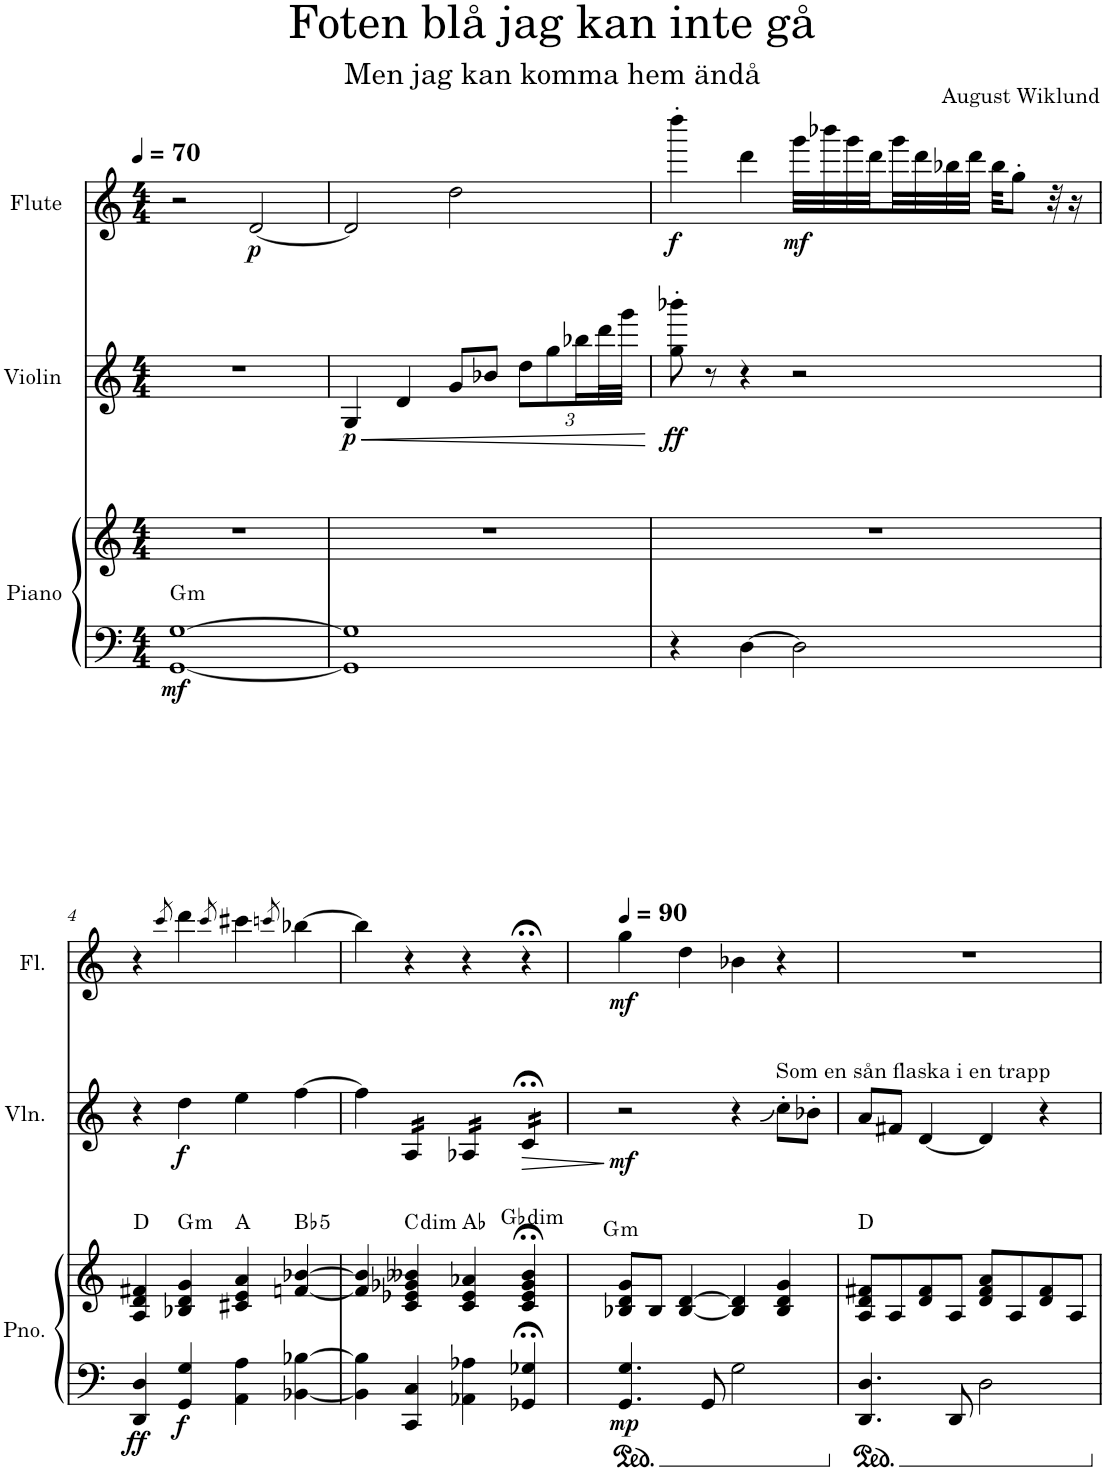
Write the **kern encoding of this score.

**kern	**kern	**dynam	**harte	**kern	**dynam	**kern	**dynam
*part3	*part3	*part3	*part3	*part2	*part2	*part1	*part1
*staff4	*staff3	*staff3/4	*	*staff2	*staff2	*staff1	*staff1
*I"Piano	*	*	*	*I"Violin	*	*I"Flute	*
*I'Pno.	*	*	*	*I'Vln.	*	*I'Fl.	*
*clefF4	*clefG2	*	*	*clefG2	*	*clefG2	*
*k[]	*k[]	*	*	*k[]	*	*k[]	*
*M4/4	*M4/4	*	*	*M4/4	*	*M4/4	*
*MM70	*MM70	*	*	*MM70	*	*MM70	*
=1	=1	=1	=1	=1	=1	=1	=1
!	!	!LO:DY:b=2	!LO:H:kt=m	!	!	!	!
[1GG [1G	1r	mf	G:min	1r	.	2r	.
!	!	!	!	!	!	!	!LO:DY:b
.	.	.	.	.	.	[2d/	p
=2	=2	=2	=2	=2	=2	=2	=2
!	!	!	!	!	!LO:HP:b	!	!
!	!	!	!	!	!LO:DY:n=1:b	!	!
1GG] 1G]	1r	.	.	4G/	< p	2d/]	.
.	.	.	.	4d/	.	.	.
.	.	.	.	8g/L	.	2dd\	.
.	.	.	.	8b-X/J	.	.	.
*	*	*	*	*Xbrackettup	*	*	*
.	.	.	.	12dd\L	.	.	.
.	.	.	.	12gg\	.	.	.
.	.	.	.	24bb-X\L	.	.	.
.	.	.	.	48ddd\L	.	.	.
.	.	.	.	48ggg\JJJ	.	.	.
.	.	.	.	.	[	.	.
=3	=3	=3	=3	=3	=3	=3	=3
!	!	!	!	!	!LO:DY:b	!	!LO:DY:b
4r	1r	.	.	8gg\' 8bbb-X\'	ff	4dddd'\	f
.	.	.	.	8r	.	.	.
[4D\	.	.	.	4r	.	4ddd\	.
!	!	!	!	!	!	!	!LO:DY:b
2D\]	.	.	.	2r	.	32ggg\LLL	mf
.	.	.	.	.	.	32bbb-X\	.
.	.	.	.	.	.	32ggg\	.
.	.	.	.	.	.	32ddd\	.
.	.	.	.	.	.	32ggg\	.
.	.	.	.	.	.	32ddd\	.
.	.	.	.	.	.	32bb-X\	.
.	.	.	.	.	.	32ddd\JJJ	.
.	.	.	.	.	.	32bb-\KKL	.
.	.	.	.	.	.	8gg'\J	.
.	.	.	.	.	.	32r	.
.	.	.	.	.	.	16r	.
!!LO:LB:g=z
=4	=4	=4	=4	=4	=4	=4	=4
!	!	!LO:DY:b=2	!	!	!	!	!
4DD/ 4D/	4A/ 4d/ 4f#X/	ff	D:maj	4r	.	4r	.
.	.	.	.	.	.	8qccc/	.
!	!	!LO:DY:b=2	!LO:H:kt=m	!	!LO:DY:b	!	!
4GG/ 4G/	4B-X/ 4d/ 4g/	f	G:min	4dd\	f	4ddd\	.
.	.	.	.	.	.	8qccc/	.
4AA\ 4A\	4c#X/ 4e/ 4a/	.	A:maj	4ee\	.	4ccc#X\	.
.	.	.	.	.	.	8qcccn/	.
!	!	!	!LO:H:kt=5	!	!	!	!
[4BB-X\ [4B-X\	[4fn/ [4b-X/	.	Bb:(1,5)	[4ff\	.	[4bb-X\	.
=5	=5	=5	=5	=5	=5	=5	=5
4BB-\] 4B-\]	4f/] 4b-/]	.	.	4ff\]	.	4bb-\]	.
!	!	!	!LO:H:kt=dim	!	!	!	!
*	*	*	*	*tremolo	*	*	*
4CC/ 4C/	4c/ 4e-X/ 4g-X/ 4b--X/	.	C:dim	16A/LL	.	4r	.
.	.	.	.	16A/	.	.	.
.	.	.	.	16A/	.	.	.
.	.	.	.	16A/JJ	.	.	.
4AA-X\ 4A-X\	4c/ 4e-/ 4a-X/	.	Ab:maj	16A-X/LL	.	4r	.
.	.	.	.	16A-X/	.	.	.
.	.	.	.	16A-X/	.	.	.
.	.	.	.	16A-X/JJ	.	.	.
!	!	!	!LO:H:kt=dim	!	!LO:HP:b	!	!
4GG-X/;< 4G-X/;<	4c/;< 4e-/;< 4g-/;< 4b--/;<	.	Gb:dim	16c;</LL	>	4r;<	.
.	.	.	.	16c;</	.	.	.
.	.	.	.	16c;</	.	.	.
.	.	.	.	16c;</JJ	.	.	.
*	*	*	*	*Xtremolo	*	*	*
.	.	.	.	.	]	.	.
=6	=6	=6	=6	=6	=6	=6	=6
*	*	*	*	*	*	*MM90	*
!	!	!LO:DY:b=2	!LO:H:kt=m	!	!LO:DY:b	!	!LO:DY:b
4.GG/ 4.G/	8B-X/ 8d/ 8g/L	mp	G:min	2r	mf	4gg\	mf
.	8B-/J	.	.	.	.	.	.
.	[4B-/ [4d/	.	.	.	.	4dd\	.
8GG/	.	.	.	.	.	.	.
2G\	4B-/] 4d/]	.	.	4r	.	4b-X\	.
!	!	!	!	!LO:TX:a:t=Som en sån flaska i en trapp	!	!	!
.	4B-/ 4d/ 4g/	.	.	8cc'\L	.	4r	.
.	.	.	.	8b-X'\J	.	.	.
=7	=7	=7	=7	=7	=7	=7	=7
4.DD/ 4.D/	8A/ 8d/ 8f#X/L	.	D:maj	8a/L	.	1r	.
.	8A/	.	.	8f#X/J	.	.	.
.	8d/ 8f#/	.	.	[4d/	.	.	.
8DD/	8A/J	.	.	.	.	.	.
2D\	8d/ 8f#/ 8a/L	.	.	4d/]	.	.	.
.	8A/	.	.	.	.	.	.
.	8d/ 8f#/	.	.	4r	.	.	.
.	8A/J	.	.	.	.	.	.
=	=	=	=	=	=	=	=
*-	*-	*-	*-	*-	*-	*-	*-
